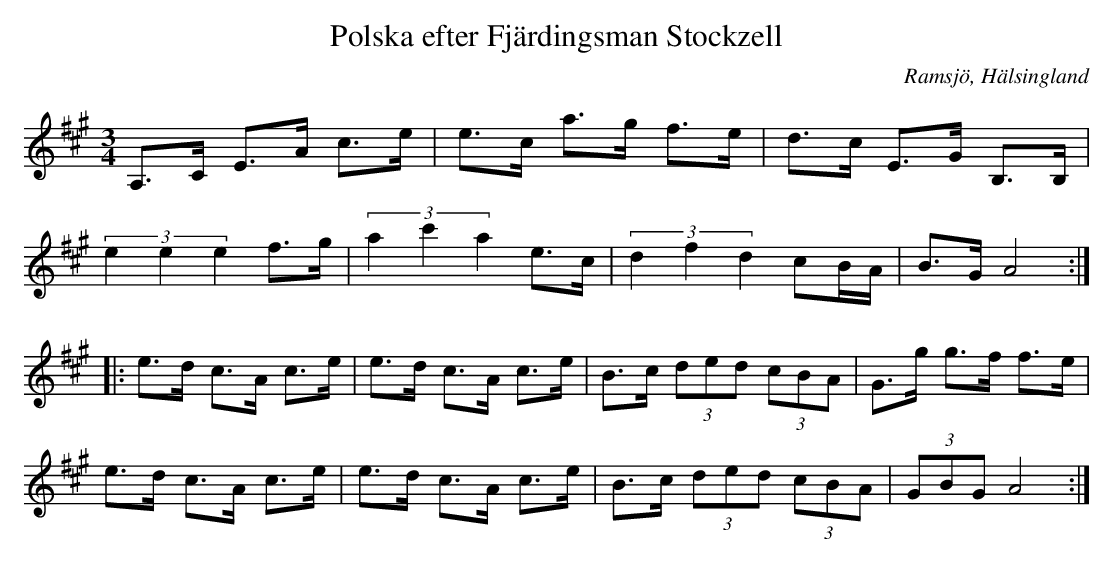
X:1
T:Polska efter Fjärdingsman Stockzell
O: Ramsjö, Hälsingland
M:3/4
L:1/8
K:A
A,>C E>A c>e|e>c a>g f>e| d>c E>G B,>B, |
(3e2 e2 e2 f>g | (3a2 c'2 a2 e>c | (3d2 f2 d2 cB/A/ | B>G A4 :|
|: e>d c>A c>e | e>d c>A c>e | B>c (3ded (3cBA | G>g g>f f>e |
e>d c>A c>e | e>d c>A c>e | B>c (3ded (3cBA | (3GBG A4 :|]
